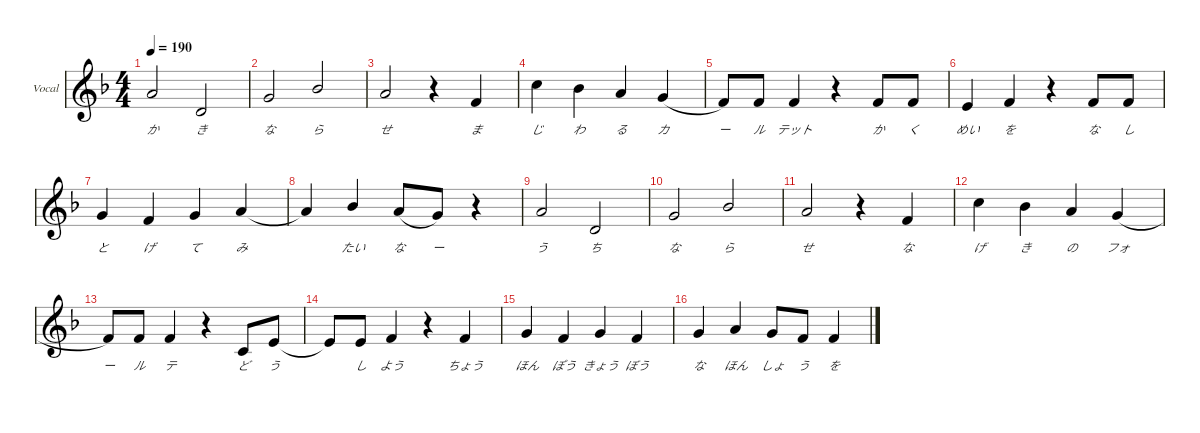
\defaultSystemsLayout 4
\hideDynamics
\bracketExtendMode nobrackets
\firstSystemTrackNameOrientation horizontal
\track ("Vocal" "Vocal") {defaultSystemsLayout 4 mute instrument lead7fifths}
\staff {score}
\tuning (E4 B3 G3 D3 A2 E2)
\ts (4 4)
\tempo 190
\clef g2
\scale
0.284145
\ks dminor
5.1{acc forcenatural}.2{lyrics (0 "か") lyrics (1 "") lyrics (2 "") lyrics (3 "") lyrics (4 "") dy f beam Up} 3.2{acc forcenatural}.2{lyrics (0 "き") lyrics (1 "") lyrics (2 "") lyrics (3 "") lyrics (4 "") beam Up} |
\scale
0.238619 3.1{acc forcenatural}.2{lyrics (0 "な") lyrics (1 "") lyrics (2 "") lyrics (3 "") lyrics (4 "") beam Up} 6.1{acc b}.2{lyrics (0 "ら") lyrics (1 "") lyrics (2 "") lyrics (3 "") lyrics (4 "") beam Up} |
\scale
0.238618 5.1{acc forcenatural}.2{lyrics (0 "せ") lyrics (1 "") lyrics (2 "") lyrics (3 "") lyrics (4 "") beam Up} r.4{beam Down} 1.1{acc forcenatural}.4{lyrics (0 "ま") lyrics (1 "") lyrics (2 "") lyrics (3 "") lyrics (4 "") beam Up} |
\scale
0.238618 8.1{acc forcenatural}.4{lyrics (0 "じ") lyrics (1 "") lyrics (2 "") lyrics (3 "") lyrics (4 "") beam Down} 6.1{acc b}.4{lyrics (0 "わ") lyrics (1 "") lyrics (2 "") lyrics (3 "") lyrics (4 "") beam Down} 5.1{acc forcenatural}.4{lyrics (0 "る") lyrics (1 "") lyrics (2 "") lyrics (3 "") lyrics (4 "") beam Up} 3.1{acc forcenatural}.4{lyrics (0 "カ") lyrics (1 "") lyrics (2 "") lyrics (3 "") lyrics (4 "") legatoorigin beam Up} |
\scale
0.284145 1.1{acc forcenatural}.8{lyrics (0 "ー") lyrics (1 "") lyrics (2 "") lyrics (3 "") lyrics (4 "") beam Up} 1.1{acc forcenatural}.8{lyrics (0 "ル") lyrics (1 "") lyrics (2 "") lyrics (3 "") lyrics (4 "") beam Up} 1.1{acc forcenatural}.4{lyrics (0 "テット") lyrics (1 "") lyrics (2 "") lyrics (3 "") lyrics (4 "") beam Up} r.4{beam Down} 1.1{acc forcenatural}.8{lyrics (0 "か") lyrics (1 "") lyrics (2 "") lyrics (3 "") lyrics (4 "") beam Up} 1.1{acc forcenatural}.8{lyrics (0 "く") lyrics (1 "") lyrics (2 "") lyrics (3 "") lyrics (4 "") beam Up} |
\scale
0.238619 0.1{acc forcenatural}.4{lyrics (0 "めい") lyrics (1 "") lyrics (2 "") lyrics (3 "") lyrics (4 "") beam Up} 1.1{acc forcenatural}.4{lyrics (0 "を") lyrics (1 "") lyrics (2 "") lyrics (3 "") lyrics (4 "") beam Up} r.4{beam Down} 1.1{acc forcenatural}.8{lyrics (0 "な") lyrics (1 "") lyrics (2 "") lyrics (3 "") lyrics (4 "") beam Up} 1.1{acc forcenatural}.8{lyrics (0 "し") lyrics (1 "") lyrics (2 "") lyrics (3 "") lyrics (4 "") beam Up} |
\scale
0.238618 3.1{acc forcenatural}.4{lyrics (0 "と") lyrics (1 "") lyrics (2 "") lyrics (3 "") lyrics (4 "") beam Up} 1.1{acc forcenatural}.4{lyrics (0 "げ") lyrics (1 "") lyrics (2 "") lyrics (3 "") lyrics (4 "") beam Up} 3.1{acc forcenatural}.4{lyrics (0 "て") lyrics (1 "") lyrics (2 "") lyrics (3 "") lyrics (4 "") beam Up} 5.1{acc forcenatural}.4{lyrics (0 "み") lyrics (1 "") lyrics (2 "") lyrics (3 "") lyrics (4 "") beam Up} |
\scale
0.238619 5.1{t acc forcenatural}.4{beam Up} 6.1{acc b}.4{lyrics (0 "たい") lyrics (1 "") lyrics (2 "") lyrics (3 "") lyrics (4 "") beam Up} 5.1{acc forcenatural}.8{lyrics (0 "な") lyrics (1 "") lyrics (2 "") lyrics (3 "") lyrics (4 "") legatoorigin beam Up} 3.1{acc forcenatural}.8{lyrics (0 "ー") lyrics (1 "") lyrics (2 "") lyrics (3 "") lyrics (4 "") beam Up} r.4{beam Down} |
\scale
0.284145 5.1{acc forcenatural}.2{lyrics (0 "う") lyrics (1 "") lyrics (2 "") lyrics (3 "") lyrics (4 "") beam Up} 3.2{acc forcenatural}.2{lyrics (0 "ち") lyrics (1 "") lyrics (2 "") lyrics (3 "") lyrics (4 "") beam Up} |
\scale
0.238619 3.1{acc forcenatural}.2{lyrics (0 "な") lyrics (1 "") lyrics (2 "") lyrics (3 "") lyrics (4 "") beam Up} 6.1{acc b}.2{lyrics (0 "ら") lyrics (1 "") lyrics (2 "") lyrics (3 "") lyrics (4 "") beam Up} |
\scale
0.238618 5.1{acc forcenatural}.2{lyrics (0 "せ") lyrics (1 "") lyrics (2 "") lyrics (3 "") lyrics (4 "") beam Up} r.4{beam Down} 1.1{acc forcenatural}.4{lyrics (0 "な") lyrics (1 "") lyrics (2 "") lyrics (3 "") lyrics (4 "") beam Up} |
\scale
0.238619 8.1{acc forcenatural}.4{lyrics (0 "げ") lyrics (1 "") lyrics (2 "") lyrics (3 "") lyrics (4 "") beam Down} 6.1{acc b}.4{lyrics (0 "き") lyrics (1 "") lyrics (2 "") lyrics (3 "") lyrics (4 "") beam Down} 5.1{acc forcenatural}.4{lyrics (0 "の") lyrics (1 "") lyrics (2 "") lyrics (3 "") lyrics (4 "") beam Up} 3.1{acc forcenatural}.4{lyrics (0 "フォ") lyrics (1 "") lyrics (2 "") lyrics (3 "") lyrics (4 "") legatoorigin beam Up} |
\scale
0.283206 1.1{acc forcenatural}.8{lyrics (0 "ー") lyrics (1 "") lyrics (2 "") lyrics (3 "") lyrics (4 "") beam Up} 1.1{acc forcenatural}.8{lyrics (0 "ル") lyrics (1 "") lyrics (2 "") lyrics (3 "") lyrics (4 "") beam Up} 1.1{acc forcenatural}.4{lyrics (0 "テ") lyrics (1 "") lyrics (2 "") lyrics (3 "") lyrics (4 "") beam Up} r.4{beam Down} 1.2{acc forcenatural}.8{lyrics (0 "ど") lyrics (1 "") lyrics (2 "") lyrics (3 "") lyrics (4 "") beam Up} 0.1{acc forcenatural}.8{lyrics (0 "う") lyrics (1 "") lyrics (2 "") lyrics (3 "") lyrics (4 "") beam Up} |
\scale
0.23783 0.1{t acc forcenatural}.8{beam Up} 0.1{acc forcenatural}.8{lyrics (0 "し") lyrics (1 "") lyrics (2 "") lyrics (3 "") lyrics (4 "") beam Up} 1.1{acc forcenatural}.4{lyrics (0 "よう") lyrics (1 "") lyrics (2 "") lyrics (3 "") lyrics (4 "") beam Up} r.4{beam Down} 1.1{acc forcenatural}.4{lyrics (0 "ちょう") lyrics (1 "") lyrics (2 "") lyrics (3 "") lyrics (4 "") beam Up} |
\scale
0.237829 3.1{acc forcenatural}.4{lyrics (0 "ほん") lyrics (1 "") lyrics (2 "") lyrics (3 "") lyrics (4 "") beam Up} 1.1{acc forcenatural}.4{lyrics (0 "ぽう") lyrics (1 "") lyrics (2 "") lyrics (3 "") lyrics (4 "") beam Up} 3.1{acc forcenatural}.4{lyrics (0 "きょう") lyrics (1 "") lyrics (2 "") lyrics (3 "") lyrics (4 "") beam Up} 1.1{acc forcenatural}.4{lyrics (0 "ぼう") lyrics (1 "") lyrics (2 "") lyrics (3 "") lyrics (4 "") beam Up} |
\scale
0.241135 3.1{acc forcenatural}.4{lyrics (0 "な") lyrics (1 "") lyrics (2 "") lyrics (3 "") lyrics (4 "") beam Up} 5.1{acc forcenatural}.4{lyrics (0 "ほん") lyrics (1 "") lyrics (2 "") lyrics (3 "") lyrics (4 "") beam Up} 3.1{acc forcenatural}.8{lyrics (0 "しょ") lyrics (1 "") lyrics (2 "") lyrics (3 "") lyrics (4 "") beam Up} 1.1{acc forcenatural}.8{lyrics (0 "う") lyrics (1 "") lyrics (2 "") lyrics (3 "") lyrics (4 "") beam Up} 1.1{acc forcenatural}.4{lyrics (0 "を") lyrics (1 "") lyrics (2 "") lyrics (3 "") lyrics (4 "") beam Up}
